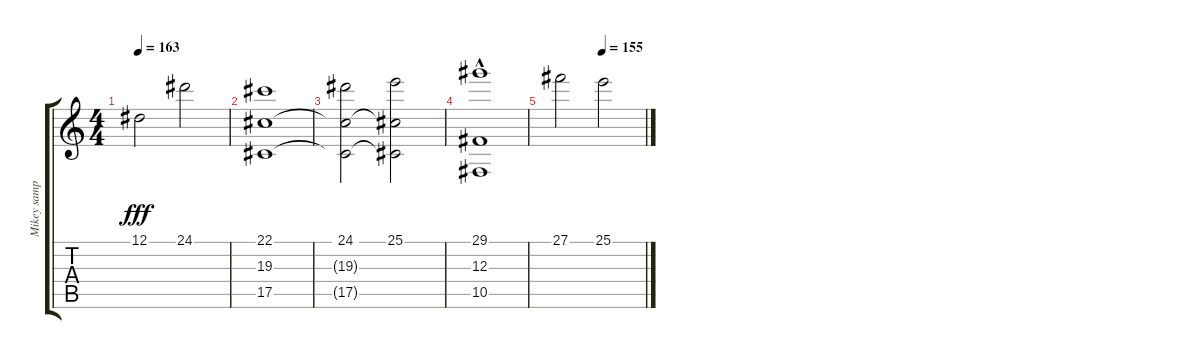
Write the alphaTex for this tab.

\track ("Mikey samples" "Mikey samp") {instrument pad4choir}
\staff {score tabs}
\tuning (Eb4 Bb3 Gb3 Db3 Ab2 Db2) {hide}
\ts (4 4)
\tempo 163
\clef g2
\ks c
12.1.2{dy fff} 24.1.2 |
(22.1 19.3 17.5).1 |
(24.1 19.3{t} 17.5{t}).2 (25.1 19.3{t} 17.5{t}).2 |
(29.1{hac} 12.3 10.5).1 |
\tempo (155 0.5)
27.1.2 25.1.2
